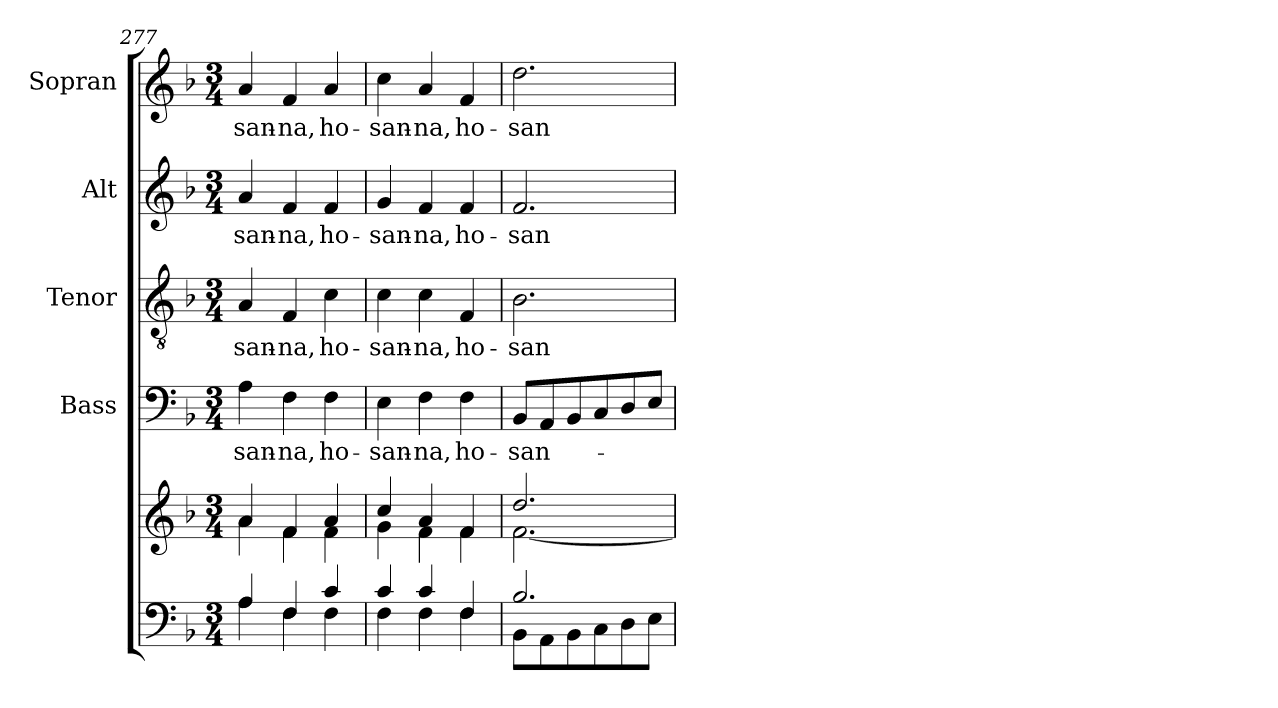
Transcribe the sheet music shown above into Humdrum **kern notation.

**kern	**kern	**kern	**text	**kern	**text	**kern	**text	**kern	**text
*part5	*part5	*part4	*part4	*part3	*part3	*part2	*part2	*part1	*part1
*staff6	*staff5	*staff4	*staff4	*staff3	*staff3	*staff2	*staff2	*staff1	*staff1
*	*	*I"Bass	*	*I"Tenor	*	*I"Alt	*	*I"Sopran	*
*	*	*I'B.	*	*I'T.	*	*I'A.	*	*I'S.	*
*clefF4	*clefG2	*clefF4	*	*clefGv2	*	*clefG2	*	*clefG2	*
*k[b-]	*k[b-]	*k[b-]	*	*k[b-]	*	*k[b-]	*	*k[b-]	*
*F:	*F:	*F:	*	*F:	*	*F:	*	*F:	*
*M3/4	*M3/4	*M3/4	*	*M3/4	*	*M3/4	*	*M3/4	*
=277	=277	=277	=277	=277	=277	=277	=277	=277	=277
*^	*^	*	*	*	*	*	*	*	*
!	!	!	!	!	!LO:LY:b	!	!LO:LY:b	!	!LO:LY:b	!	!LO:LY:b
4A/	4A\	4a/	4a\	4A\	-san-	4A/	-san-	4a/	-san-	4a/	-san-
!	!	!	!	!	!LO:LY:b	!	!LO:LY:b	!	!LO:LY:b	!	!LO:LY:b
4F/	4F\	4f/	4f\	4F\	-na,	4F/	-na,	4f/	-na,	4f/	-na,
!	!	!	!	!	!LO:LY:b	!	!LO:LY:b	!	!LO:LY:b	!	!LO:LY:b
4c/	4F\	4a/	4f\	4F\	ho-	4c\	ho-	4f/	ho-	4a/	ho-
=278	=278	=278	=278	=278	=278	=278	=278	=278	=278	=278	=278
!	!	!	!	!	!LO:LY:b	!	!LO:LY:b	!	!LO:LY:b	!	!LO:LY:b
4c/	4F\	4cc/	4g\	4E\	-san-	4c\	-san-	4g/	-san-	4cc\	-san-
!	!	!	!	!	!LO:LY:b	!	!LO:LY:b	!	!LO:LY:b	!	!LO:LY:b
4c/	4F\	4a/	4f\	4F\	-na,	4c\	-na,	4f/	-na,	4a/	-na,
!	!	!	!	!	!LO:LY:b	!	!LO:LY:b	!	!LO:LY:b	!	!LO:LY:b
4F/	4F\	4f/	4f\	4F\	ho-	4F/	ho-	4f/	ho-	4f/	ho-
=279	=279	=279	=279	=279	=279	=279	=279	=279	=279	=279	=279
!	!	!	!	!	!LO:LY:b	!	!LO:LY:b	!	!LO:LY:b	!	!LO:LY:b
2.B-/	8BB-\L	2.dd/	[<2.f\	8BB-/L	-san-	2.B-\	-san-	2.f/	-san-	2.dd\	-san-
.	8AA\	.	.	8AA/	.	.	.	.	.	.	.
.	8BB-\	.	.	8BB-/	.	.	.	.	.	.	.
.	8C\	.	.	8C/	.	.	.	.	.	.	.
.	8D\	.	.	8D/	.	.	.	.	.	.	.
.	8E\J	.	.	8E/J	.	.	.	.	.	.	.
*v	*v	*	*	*	*	*	*	*	*	*	*
*	*v	*v	*	*	*	*	*	*	*	*
=	=	=	=	=	=	=	=	=	=
*-	*-	*-	*-	*-	*-	*-	*-	*-	*-
